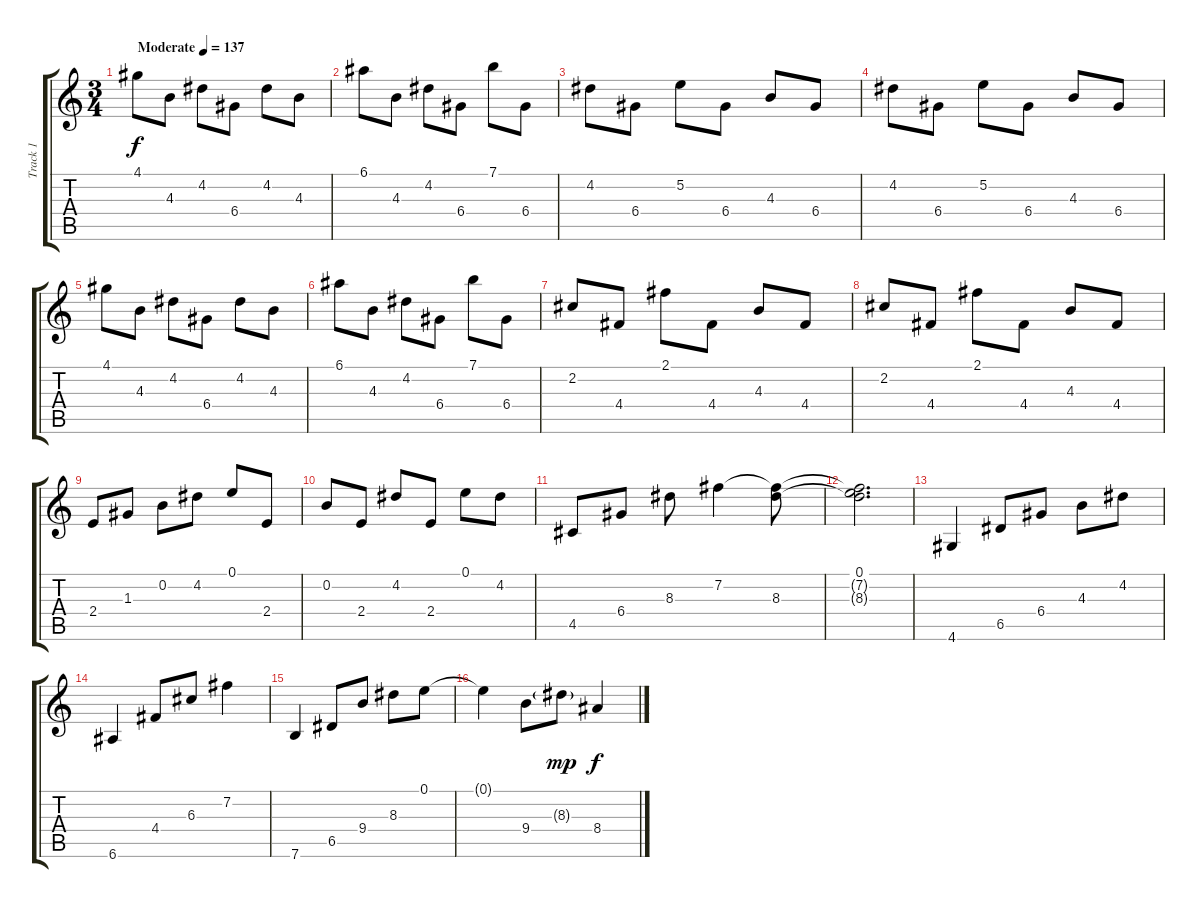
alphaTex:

\track ("Track 1" "Track 1") {instrument acousticguitarsteel}
\staff {score tabs}
\tuning (E4 B3 G3 D3 A2 E2) {hide}
\ts (3 4)
\tempo (137 "Moderate")
\clef g2
\ks c
4.1.8{dy f instrument acousticguitarsteel} 4.3.8 4.2.8 6.4.8 4.2.8 4.3.8 |
6.1.8 4.3.8 4.2.8 6.4.8 7.1.8 6.4.8 |
4.2.8 6.4.8 5.2.8 6.4.8 4.3.8 6.4.8 |
4.2.8 6.4.8 5.2.8 6.4.8 4.3.8 6.4.8 |
4.1.8 4.3.8 4.2.8 6.4.8 4.2.8 4.3.8 |
6.1.8 4.3.8 4.2.8 6.4.8 7.1.8 6.4.8 |
2.2.8 4.4.8 2.1.8 4.4.8 4.3.8 4.4.8 |
2.2.8 4.4.8 2.1.8 4.4.8 4.3.8 4.4.8 |
2.4.8 1.3.8 0.2.8 4.2.8 0.1.8 2.4.8 |
0.2.8 2.4.8 4.2.8 2.4.8 0.1.8 4.2.8 |
4.5.8 6.4.8 8.3.8 7.2.4 (7.2{t} 8.3).8 |
(0.1 7.2{t} 8.3{t}).2{d} |
4.6.4 6.5.8 6.4.8 4.3.8 4.2.8 |
6.6.4 4.4.8 6.3.8 7.2.4 |
7.6.4 6.5.8 9.4.8 8.3.8 0.1.8 |
0.1{t}.4 9.4.8 8.3{g}.8{dy mp} 8.4.4{dy f}
